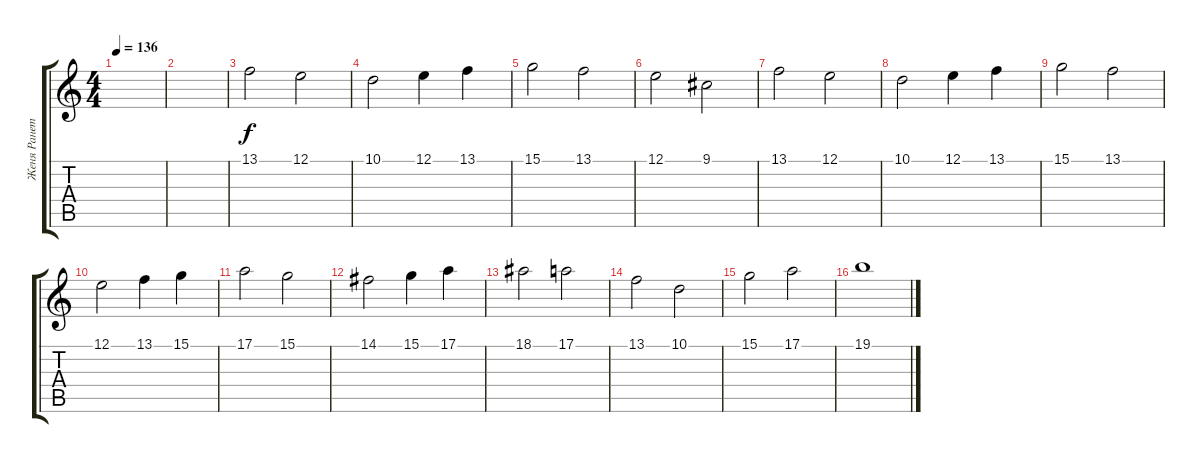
\track ("Женя Ранетка" "Женя Ранет") {instrument stringensemble1}
\staff {score tabs}
\tuning (E4 B3 G3 D3 A2 E2) {hide}
\ts (4 4)
\tempo 136
\clef g2
\ks c
|
|
13.1.2{volume 9} 12.1.2 |
10.1.2 12.1.4 13.1.4 |
15.1.2 13.1.2 |
12.1.2 9.1.2 |
13.1.2 12.1.2 |
10.1.2 12.1.4 13.1.4 |
15.1.2 13.1.2 |
12.1.2 13.1.4 15.1.4 |
17.1.2 15.1.2 |
14.1.2 15.1.4 17.1.4 |
18.1.2 17.1.2 |
13.1.2 10.1.2 |
15.1.2 17.1.2 |
19.1.1
